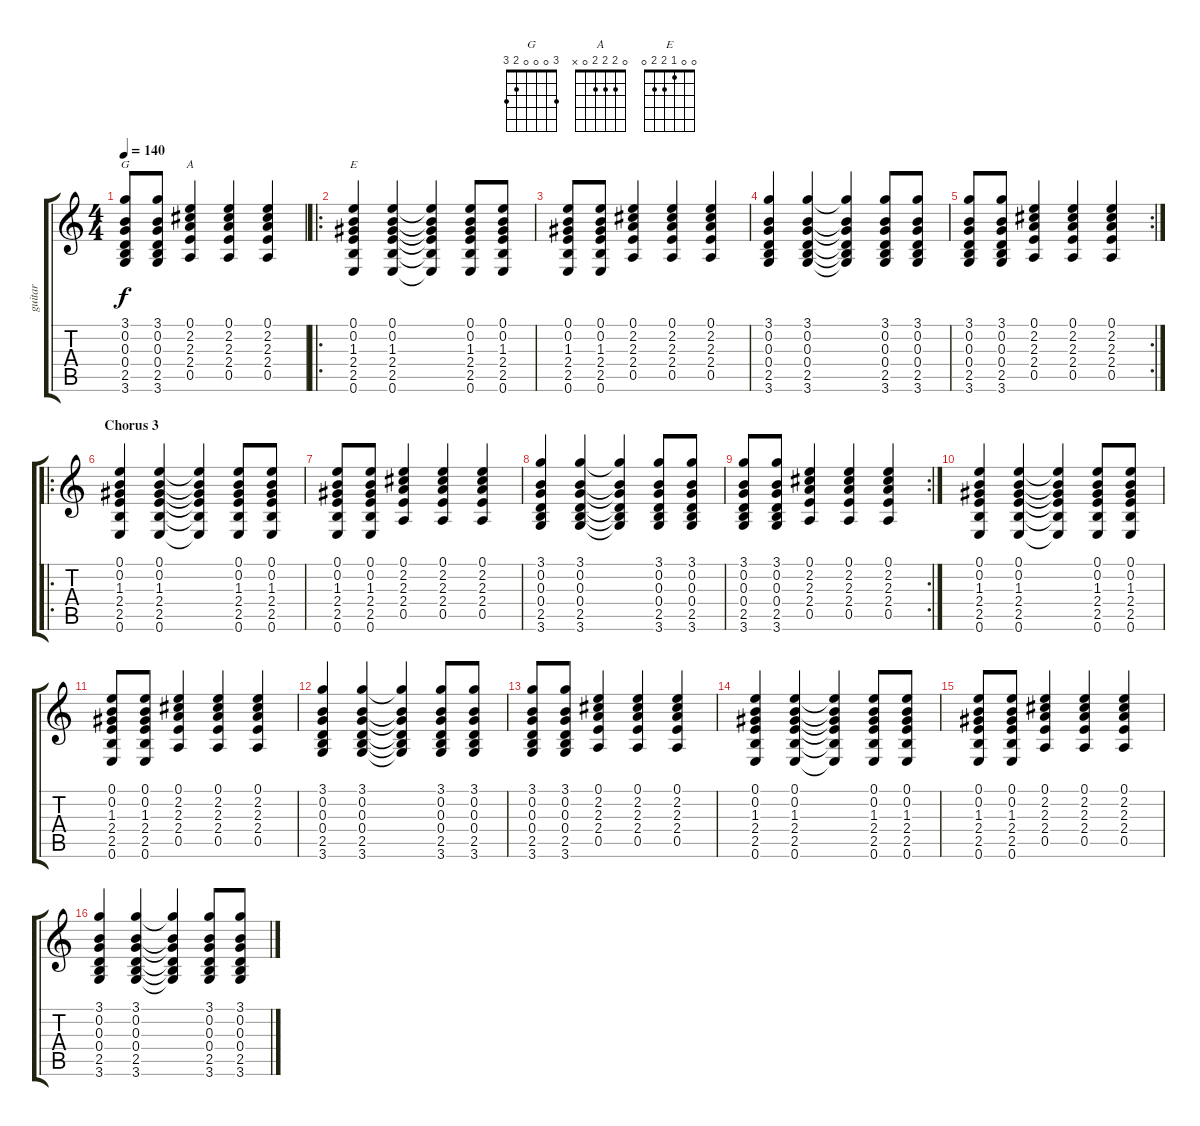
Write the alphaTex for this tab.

\track ("guitar " "guitar ") {instrument acousticguitarnylon}
\staff {score tabs}
\tuning (E4 B3 G3 D3 A2 E2) {hide}
\chord ("G" 3 0 0 0 2 3)
\chord ("A" 0 2 2 2 0 x)
\chord ("E" 0 0 1 2 2 0)
\ts (4 4)
\tempo 140
\clef g2
\ks c
(3.1 0.2 0.3 0.4 2.5 3.6).8{ch "G" dy f} (3.1 0.2 0.3 0.4 2.5 3.6).8 (0.1 2.2 2.3 2.4 0.5).4{ch "A"} (0.1 2.2 2.3 2.4 0.5).4 (0.1 2.2 2.3 2.4 0.5).4 |
\ro
(0.1 0.2 1.3 2.4 2.5 0.6).4{ch "E"} (0.1 0.2 1.3 2.4 2.5 0.6).4 (0.1{t} 0.2{t} 1.3{t} 2.4{t} 2.5{t} 0.6{t}).4 (0.1 0.2 1.3 2.4 2.5 0.6).8 (0.1 0.2 1.3 2.4 2.5 0.6).8 |
(0.1 0.2 1.3 2.4 2.5 0.6).8 (0.1 0.2 1.3 2.4 2.5 0.6).8 (0.1 2.2 2.3 2.4 0.5).4 (0.1 2.2 2.3 2.4 0.5).4 (0.1 2.2 2.3 2.4 0.5).4 |
(3.1 0.2 0.3 0.4 2.5 3.6).4 (3.1 0.2 0.3 0.4 2.5 3.6).4 (3.1{t} 0.2{t} 0.3{t} 0.4{t} 2.5{t} 3.6{t}).4 (3.1 0.2 0.3 0.4 2.5 3.6).8 (3.1 0.2 0.3 0.4 2.5 3.6).8 |
\rc 2
(3.1 0.2 0.3 0.4 2.5 3.6).8 (3.1 0.2 0.3 0.4 2.5 3.6).8 (0.1 2.2 2.3 2.4 0.5).4 (0.1 2.2 2.3 2.4 0.5).4 (0.1 2.2 2.3 2.4 0.5).4 |
\ro
\section ("" " Chorus 3")
(0.1 0.2 1.3 2.4 2.5 0.6).4 (0.1 0.2 1.3 2.4 2.5 0.6).4 (0.1{t} 0.2{t} 1.3{t} 2.4{t} 2.5{t} 0.6{t}).4 (0.1 0.2 1.3 2.4 2.5 0.6).8 (0.1 0.2 1.3 2.4 2.5 0.6).8 |
(0.1 0.2 1.3 2.4 2.5 0.6).8 (0.1 0.2 1.3 2.4 2.5 0.6).8 (0.1 2.2 2.3 2.4 0.5).4 (0.1 2.2 2.3 2.4 0.5).4 (0.1 2.2 2.3 2.4 0.5).4 |
(3.1 0.2 0.3 0.4 2.5 3.6).4 (3.1 0.2 0.3 0.4 2.5 3.6).4 (3.1{t} 0.2{t} 0.3{t} 0.4{t} 2.5{t} 3.6{t}).4 (3.1 0.2 0.3 0.4 2.5 3.6).8 (3.1 0.2 0.3 0.4 2.5 3.6).8 |
\rc 2
(3.1 0.2 0.3 0.4 2.5 3.6).8 (3.1 0.2 0.3 0.4 2.5 3.6).8 (0.1 2.2 2.3 2.4 0.5).4 (0.1 2.2 2.3 2.4 0.5).4 (0.1 2.2 2.3 2.4 0.5).4 |
(0.1 0.2 1.3 2.4 2.5 0.6).4 (0.1 0.2 1.3 2.4 2.5 0.6).4 (0.1{t} 0.2{t} 1.3{t} 2.4{t} 2.5{t} 0.6{t}).4 (0.1 0.2 1.3 2.4 2.5 0.6).8 (0.1 0.2 1.3 2.4 2.5 0.6).8 |
(0.1 0.2 1.3 2.4 2.5 0.6).8 (0.1 0.2 1.3 2.4 2.5 0.6).8 (0.1 2.2 2.3 2.4 0.5).4 (0.1 2.2 2.3 2.4 0.5).4 (0.1 2.2 2.3 2.4 0.5).4 |
(3.1 0.2 0.3 0.4 2.5 3.6).4 (3.1 0.2 0.3 0.4 2.5 3.6).4 (3.1{t} 0.2{t} 0.3{t} 0.4{t} 2.5{t} 3.6{t}).4 (3.1 0.2 0.3 0.4 2.5 3.6).8 (3.1 0.2 0.3 0.4 2.5 3.6).8 |
(3.1 0.2 0.3 0.4 2.5 3.6).8 (3.1 0.2 0.3 0.4 2.5 3.6).8 (0.1 2.2 2.3 2.4 0.5).4 (0.1 2.2 2.3 2.4 0.5).4 (0.1 2.2 2.3 2.4 0.5).4 |
(0.1 0.2 1.3 2.4 2.5 0.6).4 (0.1 0.2 1.3 2.4 2.5 0.6).4 (0.1{t} 0.2{t} 1.3{t} 2.4{t} 2.5{t} 0.6{t}).4 (0.1 0.2 1.3 2.4 2.5 0.6).8 (0.1 0.2 1.3 2.4 2.5 0.6).8 |
(0.1 0.2 1.3 2.4 2.5 0.6).8 (0.1 0.2 1.3 2.4 2.5 0.6).8 (0.1 2.2 2.3 2.4 0.5).4 (0.1 2.2 2.3 2.4 0.5).4 (0.1 2.2 2.3 2.4 0.5).4 |
(3.1 0.2 0.3 0.4 2.5 3.6).4 (3.1 0.2 0.3 0.4 2.5 3.6).4 (3.1{t} 0.2{t} 0.3{t} 0.4{t} 2.5{t} 3.6{t}).4 (3.1 0.2 0.3 0.4 2.5 3.6).8 (3.1 0.2 0.3 0.4 2.5 3.6).8
